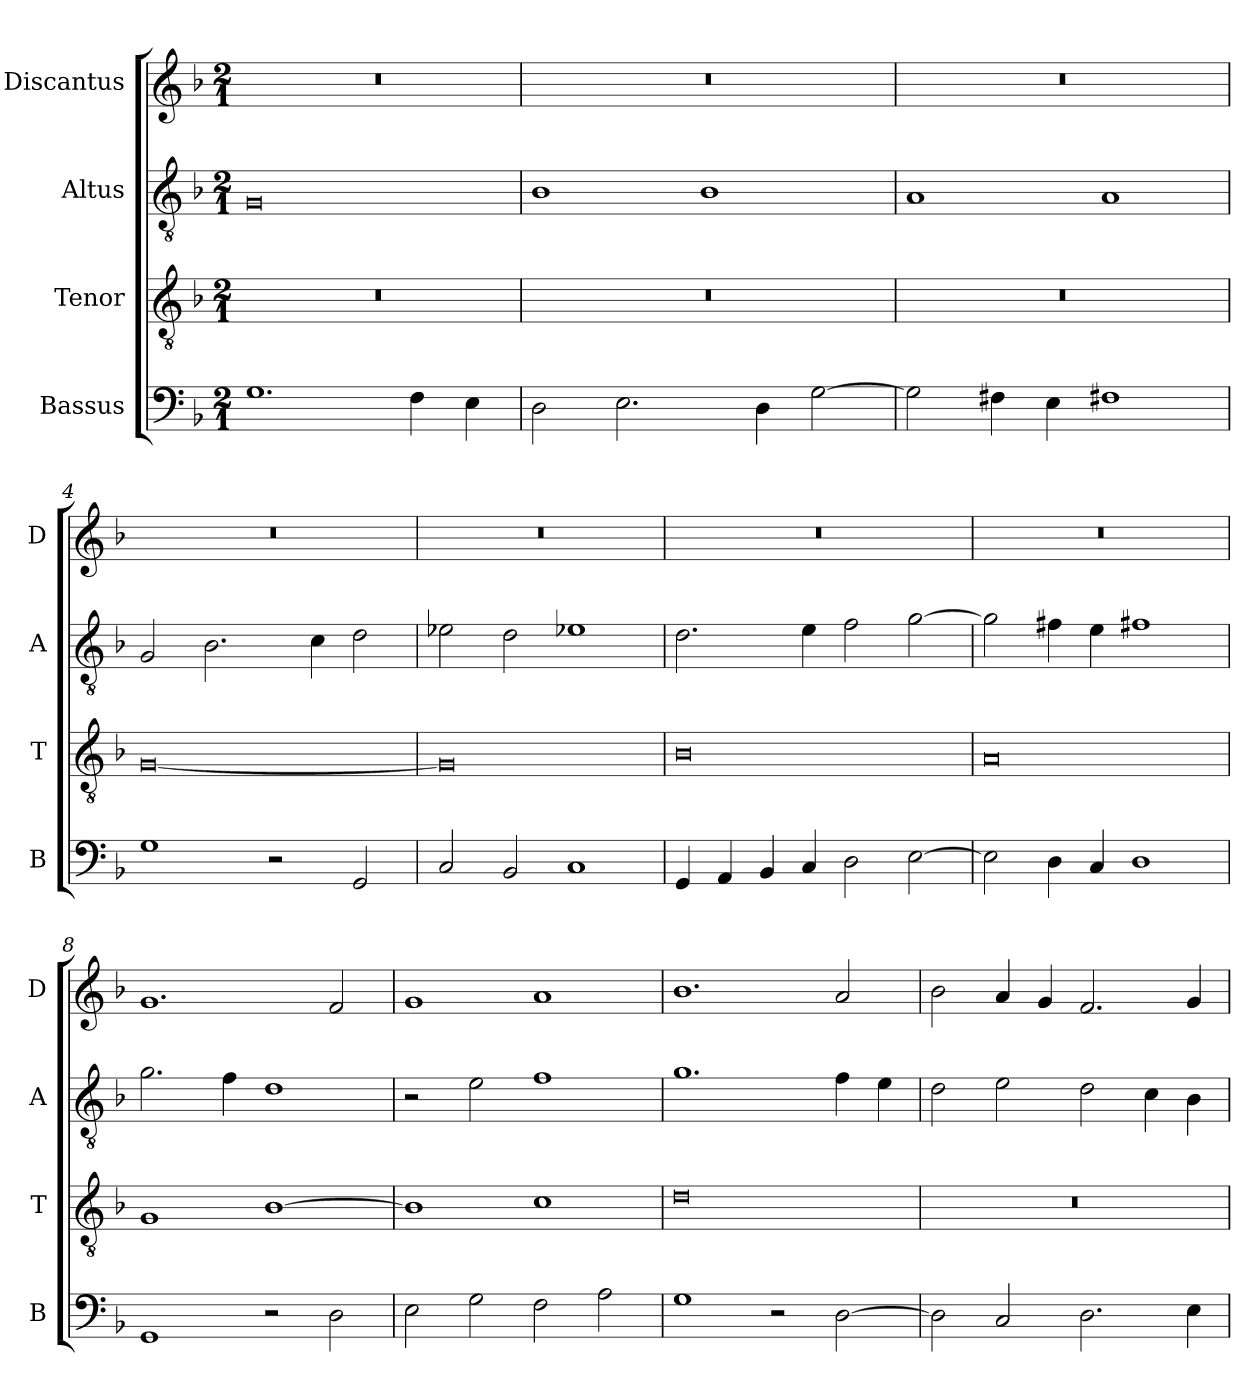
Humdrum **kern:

**kern	**kern	**kern	**kern
*part4	*part3	*part2	*part1
*staff4	*staff3	*staff2	*staff1
*I"Bassus	*I"Tenor	*I"Altus	*I"Discantus
*I'B	*I'T	*I'A	*I'D
*clefF4	*clefGv2	*clefGv2	*clefG2
*k[b-]	*k[b-]	*k[b-]	*k[b-]
*M2/1	*M2/1	*M2/1	*M2/1
=1	=1	=1	=1
1.G	0r	0G	0r
4F	.	.	.
4E	.	.	.
=2	=2	=2	=2
2D	0r	1B-	0r
2.E	.	.	.
.	.	1B-	.
4D	.	.	.
[2G	.	.	.
=3	=3	=3	=3
2G]	0r	1A	0r
4F#X	.	.	.
4E	.	.	.
1F#X	.	1A	.
=4	=4	=4	=4
1G	[0G	2G	0r
.	.	2.B-	.
2r	.	.	.
.	.	4c	.
2GG	.	2d	.
=5	=5	=5	=5
2C	0G]	2e-X	0r
2BB-	.	2d	.
1C	.	1e-X	.
=6	=6	=6	=6
4GG	0B-	2.d	0r
4AA	.	.	.
4BB-	.	.	.
4C	.	4e	.
2D	.	2f	.
[2E	.	[2g	.
=7	=7	=7	=7
2E]	0A	2g]	0r
4D	.	4f#X	.
4C	.	4e	.
1D	.	1f#X	.
=8	=8	=8	=8
1GG	1G	2.g	1.g
.	.	4f	.
2r	[1B-	1d	.
2D	.	.	2f
=9	=9	=9	=9
2E	1B-]	2r	1g
2G	.	2e	.
2F	1c	1f	1a
2A	.	.	.
=10	=10	=10	=10
1G	0d	1.g	1.b-
2r	.	.	.
[2D	.	4f	2a
.	.	4e	.
=11	=11	=11	=11
2D]	0r	2d	2b-
2C	.	2e	4a
.	.	.	4g
2.D	.	2d	2.f
.	.	4c	.
4E	.	4B-	4g
=	=	=	=
*-	*-	*-	*-
